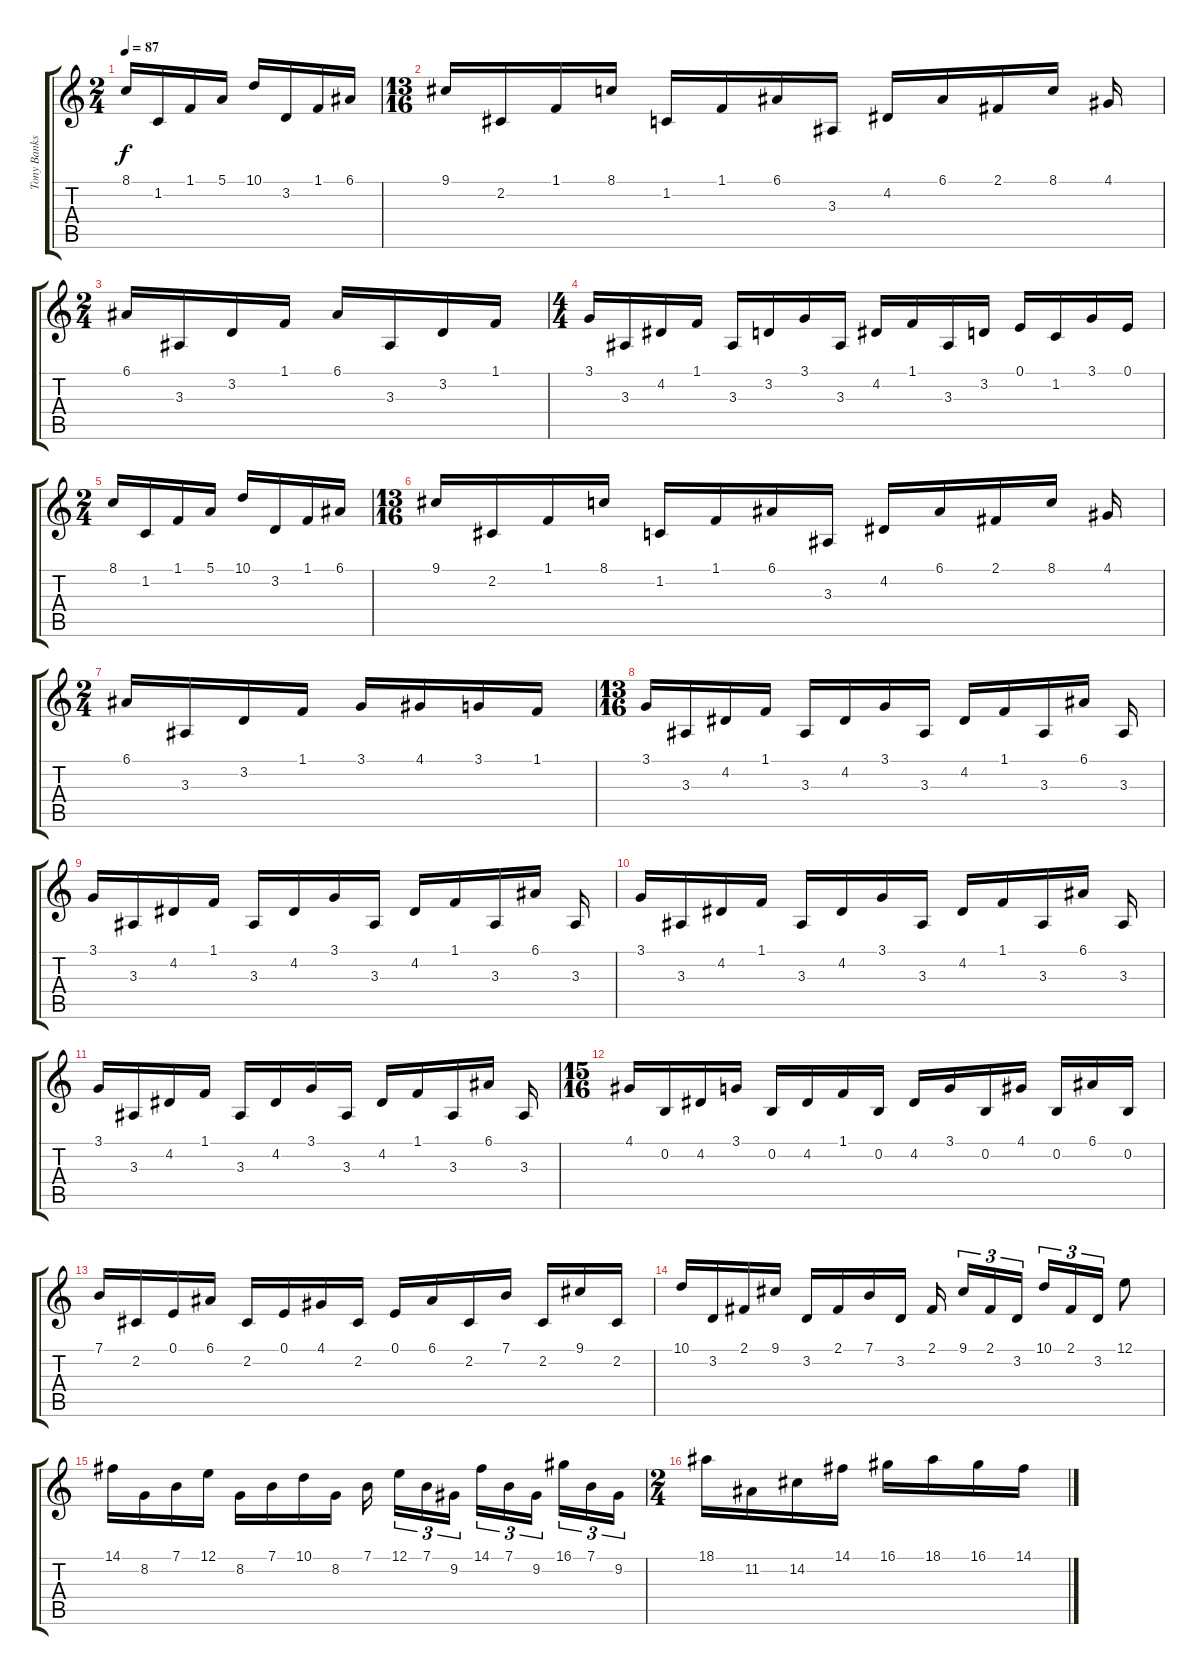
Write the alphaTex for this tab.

\track ("Tony Banks (organ solo)" "Tony Banks") {instrument synthbrass2}
\staff {score tabs}
\tuning (E4 B3 G3 D3 A2 E2) {hide}
\ts (2 4)
\tempo 87
\clef g2
\ks c
8.1.16{dy f} 1.2.16 1.1.16 5.1.16 10.1.16 3.2.16 1.1.16 6.1.16 |
\ts (13 16)
9.1.16 2.2.16 1.1.16 8.1.16 1.2.16 1.1.16 6.1.16 3.3.16 4.2.16 6.1.16 2.1.16 8.1.16 4.1.16 |
\ts (2 4)
6.1.16 3.3.16 3.2.16 1.1.16 6.1.16 3.3.16 3.2.16 1.1.16 |
\ts (4 4)
3.1.16 3.3.16 4.2.16 1.1.16 3.3.16 3.2.16 3.1.16 3.3.16 4.2.16 1.1.16 3.3.16 3.2.16 0.1.16 1.2.16 3.1.16 0.1.16 |
\ts (2 4)
8.1.16 1.2.16 1.1.16 5.1.16 10.1.16 3.2.16 1.1.16 6.1.16 |
\ts (13 16)
9.1.16 2.2.16 1.1.16 8.1.16 1.2.16 1.1.16 6.1.16 3.3.16 4.2.16 6.1.16 2.1.16 8.1.16 4.1.16 |
\ts (2 4)
6.1.16 3.3.16 3.2.16 1.1.16 3.1.16 4.1.16 3.1.16 1.1.16 |
\ts (13 16)
3.1.16 3.3.16 4.2.16 1.1.16 3.3.16 4.2.16 3.1.16 3.3.16 4.2.16 1.1.16 3.3.16 6.1.16 3.3.16 |
3.1.16 3.3.16 4.2.16 1.1.16 3.3.16 4.2.16 3.1.16 3.3.16 4.2.16 1.1.16 3.3.16 6.1.16 3.3.16 |
3.1.16 3.3.16 4.2.16 1.1.16 3.3.16 4.2.16 3.1.16 3.3.16 4.2.16 1.1.16 3.3.16 6.1.16 3.3.16 |
3.1.16 3.3.16 4.2.16 1.1.16 3.3.16 4.2.16 3.1.16 3.3.16 4.2.16 1.1.16 3.3.16 6.1.16 3.3.16 |
\ts (15 16)
4.1.16 0.2.16 4.2.16 3.1.16 0.2.16 4.2.16 1.1.16 0.2.16 4.2.16 3.1.16 0.2.16 4.1.16 0.2.16 6.1.16 0.2.16 |
7.1.16 2.2.16 0.1.16 6.1.16 2.2.16 0.1.16 4.1.16 2.2.16 0.1.16 6.1.16 2.2.16 7.1.16 2.2.16 9.1.16 2.2.16 |
10.1.16 3.2.16 2.1.16 9.1.16 3.2.16 2.1.16 7.1.16 3.2.16 2.1.16 9.1.16{tu (3 2)} 2.1.16{tu (3 2)} 3.2.16{tu (3 2) beam splitsecondary} 10.1.16{tu (3 2)} 2.1.16{tu (3 2)} 3.2.16{tu (3 2)} 12.1.8 |
14.1.16 8.2.16 7.1.16 12.1.16 8.2.16 7.1.16 10.1.16 8.2.16 7.1.16 12.1.16{tu (3 2)} 7.1.16{tu (3 2)} 9.2.16{tu (3 2) beam splitsecondary} 14.1.16{tu (3 2)} 7.1.16{tu (3 2)} 9.2.16{tu (3 2) beam splitsecondary} 16.1.16{tu (3 2)} 7.1.16{tu (3 2)} 9.2.16{tu (3 2)} |
\ts (2 4)
18.1.16 11.2.16 14.2.16 14.1.16 16.1.16 18.1.16 16.1.16 14.1.16
